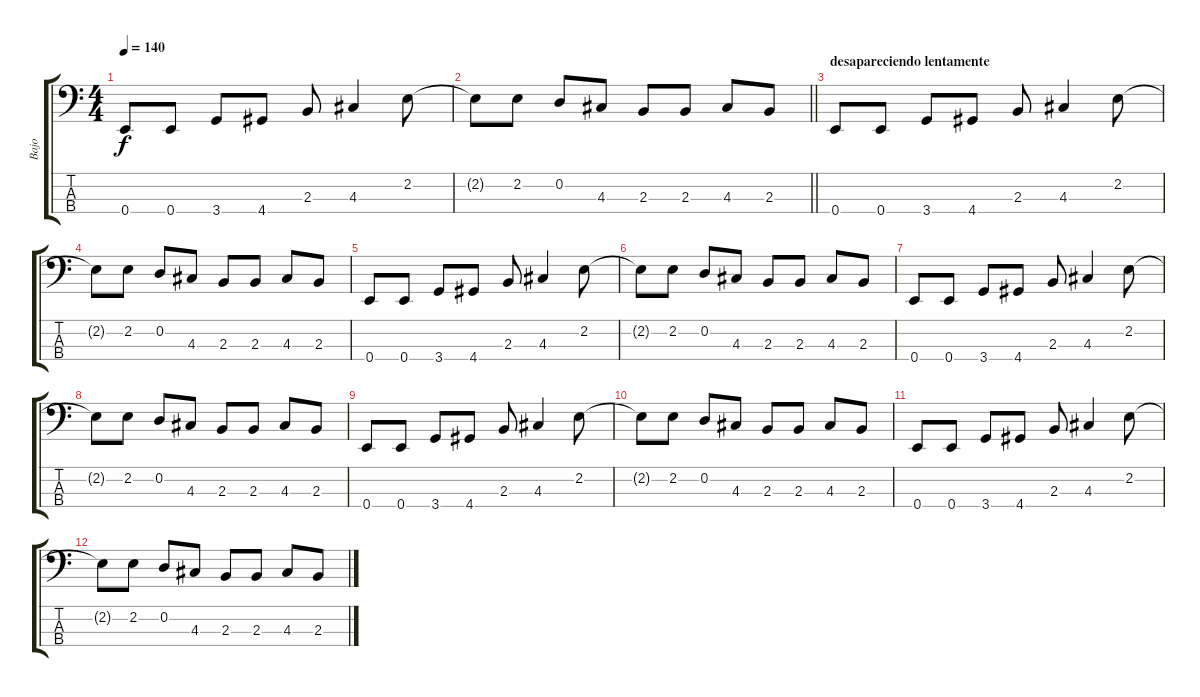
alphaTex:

\track ("Bajo" "Bajo") {instrument electricbasspick}
\staff {score tabs}
\tuning (G2 D2 A1 E1) {hide}
\ts (4 4)
\tempo 140
\clef f4
\ks c
0.4.8{dy f} 0.4.8 3.4.8 4.4.8 2.3.8 4.3.4 2.2.8 |
\barLineRight lightlight
2.2{t}.8 2.2.8 0.2.8 4.3.8 2.3.8 2.3.8 4.3.8 2.3.8 |
\section ("" "desapareciendo lentamente")
0.4.8 0.4.8 3.4.8 4.4.8 2.3.8 4.3.4 2.2.8 |
2.2{t}.8 2.2.8 0.2.8 4.3.8 2.3.8 2.3.8 4.3.8 2.3.8 |
0.4.8 0.4.8 3.4.8 4.4.8 2.3.8 4.3.4 2.2.8 |
2.2{t}.8 2.2.8 0.2.8 4.3.8 2.3.8 2.3.8 4.3.8 2.3.8 |
0.4.8 0.4.8 3.4.8 4.4.8 2.3.8 4.3.4 2.2.8 |
2.2{t}.8 2.2.8 0.2.8 4.3.8 2.3.8 2.3.8 4.3.8 2.3.8 |
0.4.8 0.4.8 3.4.8 4.4.8 2.3.8 4.3.4 2.2.8 |
2.2{t}.8 2.2.8 0.2.8 4.3.8 2.3.8 2.3.8 4.3.8 2.3.8 |
0.4.8 0.4.8 3.4.8 4.4.8 2.3.8 4.3.4 2.2.8 |
2.2{t}.8 2.2.8 0.2.8 4.3.8 2.3.8 2.3.8 4.3.8 2.3.8
